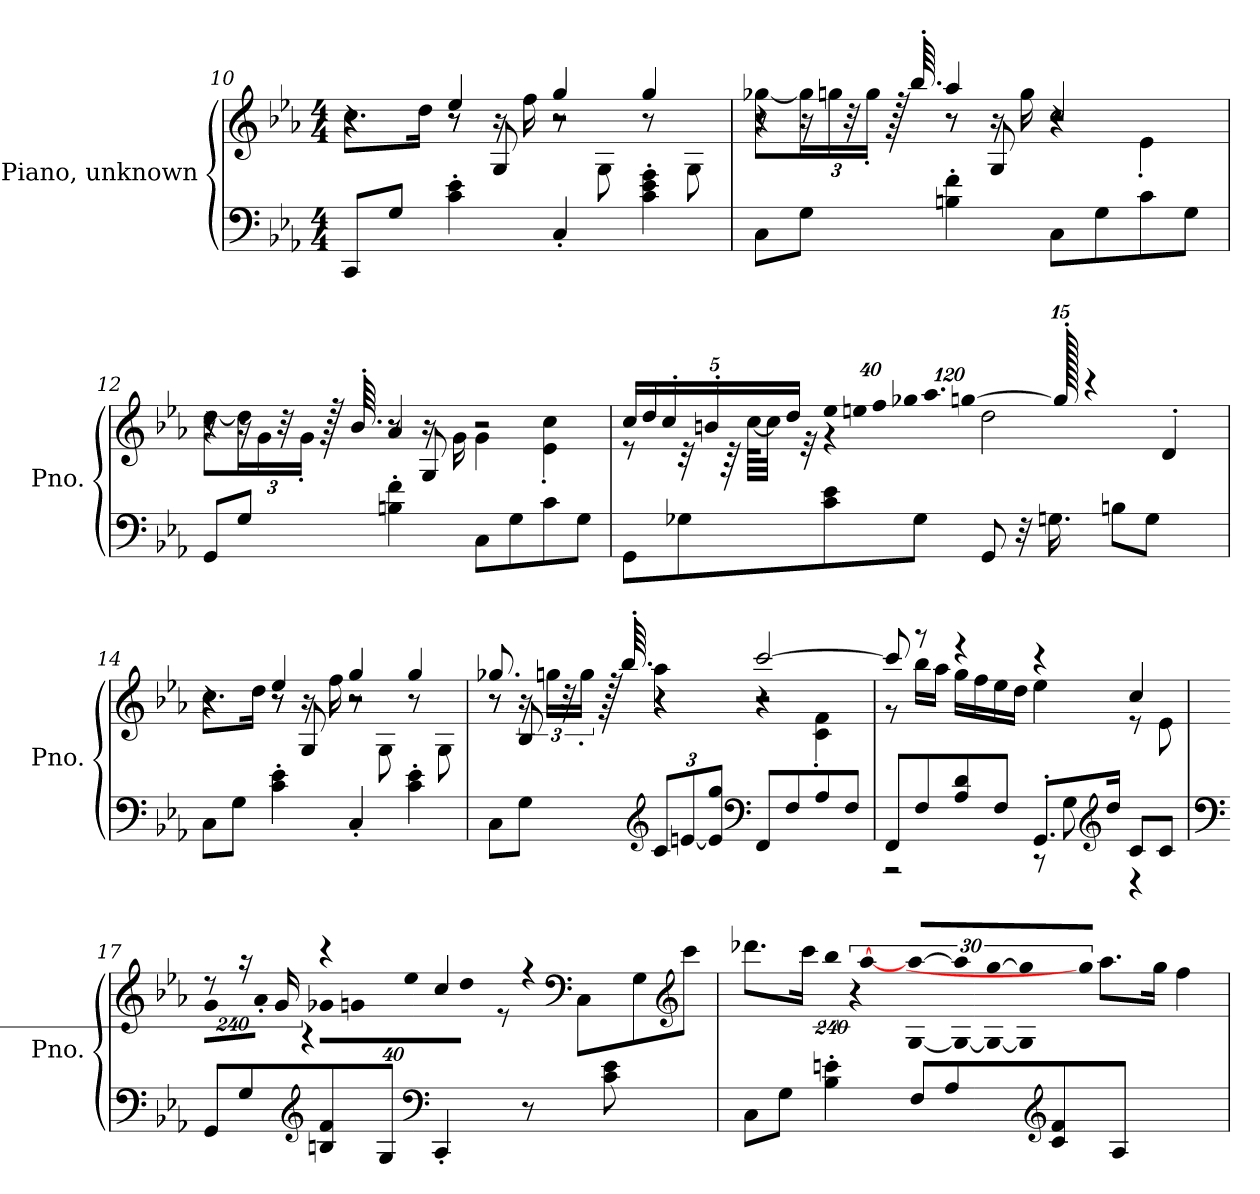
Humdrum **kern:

**kern	**kern
*part1	*part1
*staff2	*staff1
*I"Piano, unknown	*
*I'Pno.	*
*clefF4	*clefG2
*k[b-e-a-]	*k[b-e-a-]
*M4/4	*M4/4
=10	=10
*	*^
*	*	*^
8CC/L	4r	8.cc\L	4r
8G/J	.	.	.
.	.	16dd\Jk	.
4c\' 4e-\'	4ee-/	8r	8r
.	.	16r	8G/
.	.	16ff\	.
4C'/	4gg/	8r	2r
.	.	8G\	.
4c\' 4e-\' 4g\'	4gg/	8r	.
.	.	8G\	.
!!LO:LB:g=z	!!	!!
=11	=11	=11	=11
8C\L	8r	[8gg-X\L	4r
*	*	*Xbrackettup	*
8G\J	16r	24gg-\L]	.
.	.	24ggn\	.
.	32r	.	.
.	.	24gg'\JJ	.
.	128r	.	.
.	64.bb-'/	.	.
4Bn\' 4f\'	4aa-/	8r	8r
.	.	16r	8G/
.	.	16gg\	.
8C\L	2cc/	4r	2r
8G\	.	.	.
8c\	.	4e-'\	.
8G\J	.	.	.
=12	=12	=12	=12
8GG/L	8r	[8dd\L	4r
8G/J	16r	24dd\L]	.
.	.	24g\	.
.	32r	.	.
.	.	24g'\JJ	.
.	128r	.	.
.	64.b-'/	.	.
4Bn\' 4f\'	4a-/	8r	8r
.	.	16r	8G/
.	.	16g\	.
8C\L	2r	4g\	2r
8G\	.	.	.
8c\	.	4e-\' 4cc\'	.
8G\J	.	.	.
*	*	*v	*v
!!LO:PB:g=z
=13	=13	=13
8GG\L	20cc/LL	8r
.	20dd/	.
.	20cc'/	.
8G-X\	.	32r
.	20bn'/	.
.	.	64r
.	.	[64cc\KLLL
.	.	32cc\JJJ]
.	20dd/JJ	.
.	.	32r
!	!LO:N:vis=32	!
8c\ 8e-\	640%23ee-/LLL	4r
!	!LO:N:vis=32	!
.	640%23een/	.
!	!LO:N:vis=32	!
.	640%23ff/	.
!	!LO:N:vis=32	!
.	640%23gg-X/	.
8G-\J	.	.
!	!LO:N:vis=32.	!
.	1920%103aa-/	.
.	[1920%101ggn/JJ	.
8GG/	960gg'/]	2dd\
.	4r	.
32r	.	.
16.Gn\	.	.
8Bn\L	.	.
.	4d'/	.
8G\J	.	.
960ryy	.	960ryy
=14	=14	=14
*	*	*^
8C\L	4r	8.cc\L	4r
8G\J	.	.	.
.	.	16dd\Jk	.
4c\' 4e-\'	4ee-/	8r	8r
.	.	16r	8G/
.	.	16ff\	.
4C'/	4gg/	8r	2r
.	.	8G\	.
4c\' 4e-\'	4gg/	8r	.
.	.	8G\	.
!!LO:LB:g=z	!!	!!
=15	=15	=15	=15
8C\L	8.gg-X/	8r	8r
*	*	*brackettup	*
8G\J	.	24r	8B-/
.	.	24ggn\LL	.
.	32r	.	.
.	.	24gg'\JJ	.
.	128r	.	.
.	64.bb-'/	.	.
*clefG2	*	*	*
*Xbrackettup	*	*	*
12c/L	4r	4aa-\	4r
[12en/	.	.	.
12e/] 12gg/J	.	.	.
*clefF4	*	*	*
8FF/L	[2ccc/	4r	2r
8F/	.	.	.
8A-/	.	4c\' 4f\'	.
8F/J	.	.	.
*	*	*v	*v
=16	=16	=16
*^	*	*
8FF/L	2r	8ccc/]	8r
8F/	.	8r	16bb-\LL
.	.	.	16aa-\JJ
8A-/ 8d/	.	4r	16gg\LL
.	.	.	16ff\
8F/J	.	.	16ee-\
.	.	.	16dd\JJ
8.GG'/L	8r	4r	4ee-\
.	8G\	.	.
*clefG2	*	*	*
16dd/Jk	.	.	.
8c/L	4r	4cc/	8r
8c/J	.	.	8e-\
*v	*v	*	*
!!LO:LB:g=z	!!
=17	=17	=17
*clefF4	*	*
!	!	!LO:N:vis=8
8GG/L	8r	960%137g\L
8G/	16r	.
!	!	!LO:N:vis=16
.	.	1920%137a-'\Jk
.	16g/	.
!	!	!LO:N:vis=32
.	.	640%23r
*clefG2	*	*
!	!	!LO:N:vis=32
8Bn/ 8f/	4r	640%23g-X\KLL
!	!	!LO:N:vis=16
.	.	1920%137gn\
!	!	!LO:N:vis=16
.	.	1920%137ee-\
8G/J	.	.
!	!	!LO:N:vis=16
.	.	1920%137dd\JJ
*clefF4	*	*
4CC'/	4cc/	8r
*	*clefF4	*
.	.	8C\L
8r	4r	8G\
*	*clefG2	*
8c\ 8e-\	.	8ccc\J
*	*v	*v
=18	=18
8C\L	8.ddd-X\L
8G\J	.
.	16ccc\Jk
!	!LO:N:vis=16
4B-\' 4en\'	1920%137bb-\
!	!LO:N:vis=64
.	960%17r
!	!LO:N:vis=64
.	[960%17aa-\
.	1920ryy
!	!LO:N:vis=16
.	[1920%137G/ 1920%137aa-/_LL
!	!LO:N:vis=64
.	960%17G/_ 960%17aa-/]LL
!	!LO:N:vis=64
.	960%17G/_ [960%17gg/
!	!LO:N:vis=64
.	960%17G/] 960%17gg/_
.	1920ryy
!	!LO:N:vis=64
.	960%17gg/JJJJ]
8F/L	8.aa-\L
8A-/	.
.	16gg\Jk
*clefG2	*
8c/ 8f/	[4ff\
8A-/J	.
=	=
*-	*-
